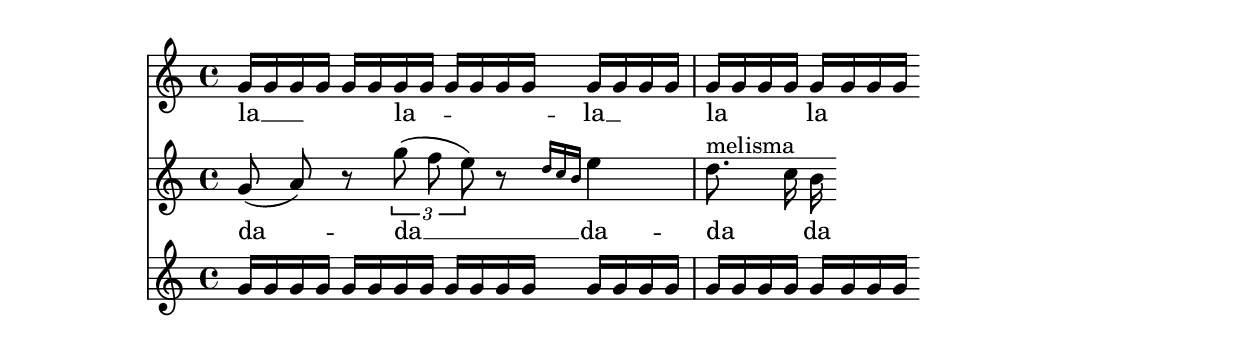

\version "2.19.21"

\header{

    texidoc= "Lyrics can be set to a melody automatically.  Excess
lyrics will be discarded.  Lyrics will not be set over rests.  You can
have melismata either by setting a property melismaBusy, or by setting
automaticMelismas (which will set melismas during slurs and ties).  If
you want a different order than first Music, then Lyrics, you must
precook a chord of staves/@/lyrics and label those.  Of course, the
lyrics ignore any other rhythms in the piece."

}

\layout { ragged-right= ##t }



m = \relative c'' {
    \autoBeamOff
    g8( a)  r8 \tuplet 3/2 { g'8( f e) } r8 \grace {  d16[ c b] } e4
    \textLengthOff
    d8.^"melisma" 	\melisma c16
    \melismaEnd
    b
}

noise = \repeat unfold 6  \relative { g'16 g g g }

textI = \lyricmode {
    la2 __ la -- la __ la la la la la
}

textII = \lyricmode {
    da -- da __ da -- da da da da da
}


<< \context Staff = SA \noise
   \context Lyrics = LA { s1 }
   \context Staff = SB { s1 }
   \context Lyrics = LB { s1 }
   \context Staff = SC \noise
   
   \context Staff = SB  \context Voice = "middle" \m 
   \context Lyrics = LA \lyricsto "middle" \textI
   \context Lyrics = LB \lyricsto "middle" \textII 
>>


